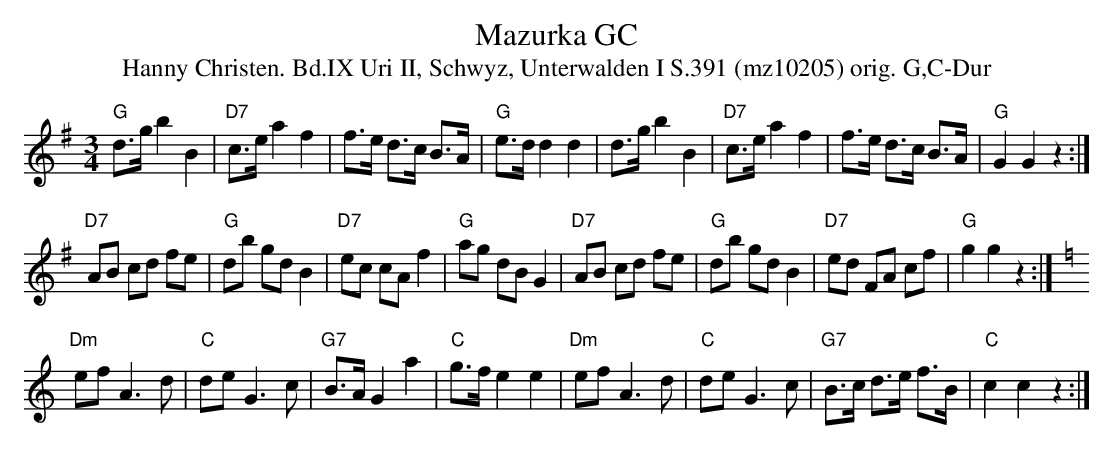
X:1
T: Mazurka GC
T:Hanny Christen. Bd.IX Uri II, Schwyz, Unterwalden I S.391 (mz10205) orig. G,C-Dur
M:3/4
L:1/8
K:G %%MIDI gchordon
"G"d>g b2 B2 | "D7"c>e a2f2 | f>e d>c B>A | "G"e>d d2d2 | d>g b2B2 | "D7"c>e a2f2 | f>e d>c B>A | "G"G2G2 z2 :|
"D7"AB cd fe | "G"db gd B2 | "D7"ec cA f2 | "G"ag dB G2 | "D7"AB cd fe | "G"db gd B2 | "D7"ed FA cf | "G"g2g2z2 :| [K:C]
"Dm"ef A3d | "C"de G3c | "G7"B>A G2 a2 | "C"g>f e2e2 | "Dm"ef A3d | "C"de G3c | "G7"B>c d>e f>B | "C"c2c2 z2 :|
